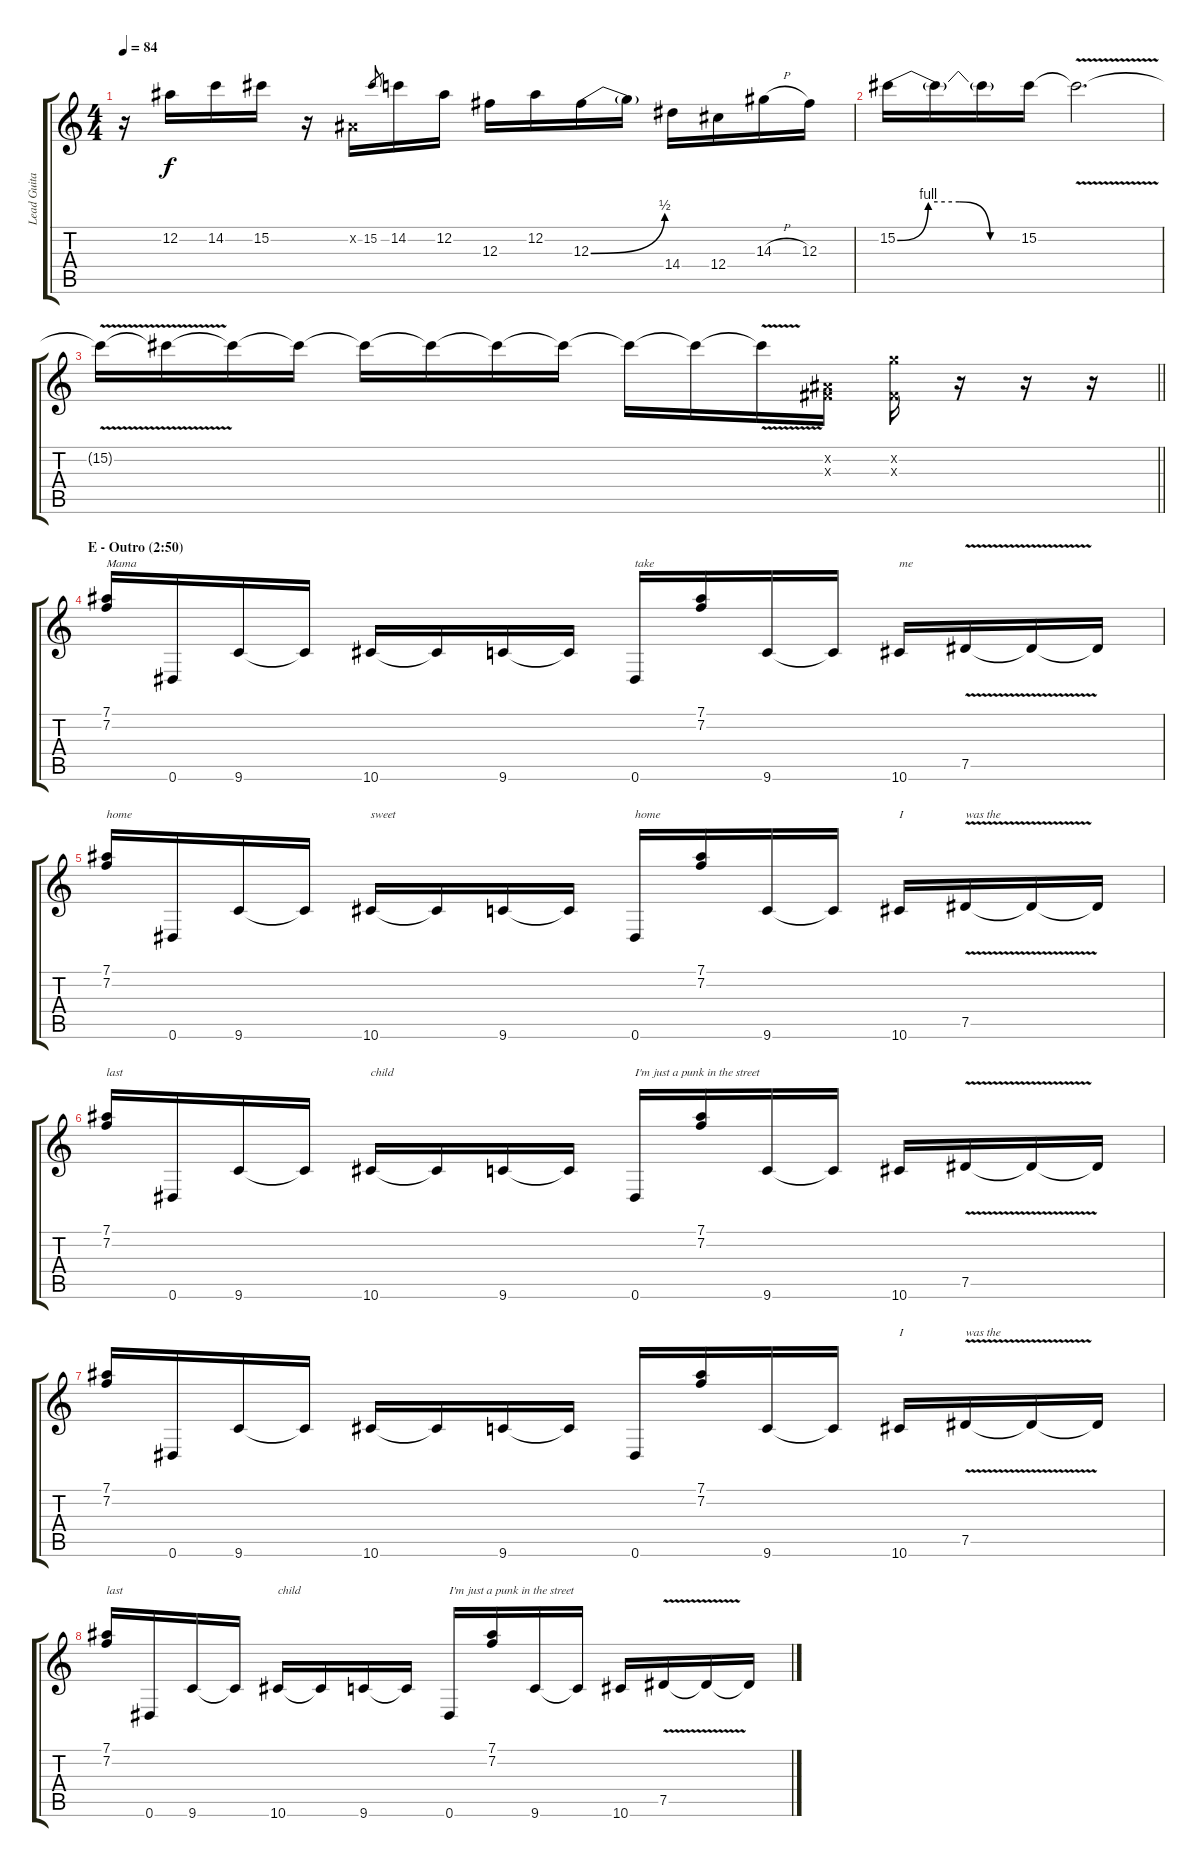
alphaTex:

\track ("Lead Guitar" "Lead Guita") {instrument overdrivenguitar}
\staff {score tabs}
\tuning (Eb4 Bb3 Gb3 Db3 Ab2 Eb2) {hide}
\ts (4 4)
\tempo 84
\clef g2
\ks c
r.16{dy f} 12.2.16 14.2.16 15.2.16 r.16 0.2{x}.16 15.2.8{gr} 14.2.16 12.2.16 12.3.16 12.2.16 12.3{be (bend 0 0 60 2)}.16 12.3{t}.16 14.4.16 12.4.16 14.3{h}.16 12.3.16 |
15.2{be (custom 0 0 15 4 30 4 45 0 60 0)}.16 15.2{t}.16 15.2{t}.16 15.2.16 15.2{v t}.2{d} |
\barLineRight lightlight
15.2{v t}.16 15.2{t}.16 15.2{t}.16 15.2{t}.16 15.2{t}.16 15.2{t}.16 15.2{t}.16 15.2{t}.16 15.2{t}.16 15.2{t}.16 15.2{v t}.16 (0.2{x} 0.3{x}).16 (9.2{x} 0.3{x}).16 r.16 r.16 r.16 |
\section ("" "E - Outro (2:50)")
(7.1 7.2).16{txt "Mama"} 0.6.16 9.6.16 9.6{t}.16 10.6.16 10.6{t}.16 9.6.16 9.6{t}.16 0.6.16{txt "take"} (7.1 7.2).16 9.6.16 9.6{t}.16 10.6.16{txt "me"} 7.5{v}.16 7.5{t}.16 7.5{t}.16 |
(7.1 7.2).16{txt "home"} 0.6.16 9.6.16 9.6{t}.16 10.6.16{txt "sweet"} 10.6{t}.16 9.6.16 9.6{t}.16 0.6.16{txt "home"} (7.1 7.2).16 9.6.16 9.6{t}.16 10.6.16{txt "I"} 7.5{v}.16{txt "was the"} 7.5{t}.16 7.5{t}.16 |
(7.1 7.2).16{txt "last"} 0.6.16 9.6.16 9.6{t}.16 10.6.16{txt "child"} 10.6{t}.16 9.6.16 9.6{t}.16 0.6.16{txt "I'm just a punk in the street"} (7.1 7.2).16 9.6.16 9.6{t}.16 10.6.16 7.5{v}.16 7.5{t}.16 7.5{t}.16 |
(7.1 7.2).16 0.6.16 9.6.16 9.6{t}.16 10.6.16 10.6{t}.16 9.6.16 9.6{t}.16 0.6.16 (7.1 7.2).16 9.6.16 9.6{t}.16 10.6.16{txt "I"} 7.5{v}.16{txt "was the"} 7.5{t}.16 7.5{t}.16 |
(7.1 7.2).16{txt "last"} 0.6.16 9.6.16 9.6{t}.16 10.6.16{txt "child"} 10.6{t}.16 9.6.16 9.6{t}.16 0.6.16{txt "I'm just a punk in the street"} (7.1 7.2).16 9.6.16 9.6{t}.16 10.6.16 7.5{v}.16 7.5{t}.16 7.5{t}.16
